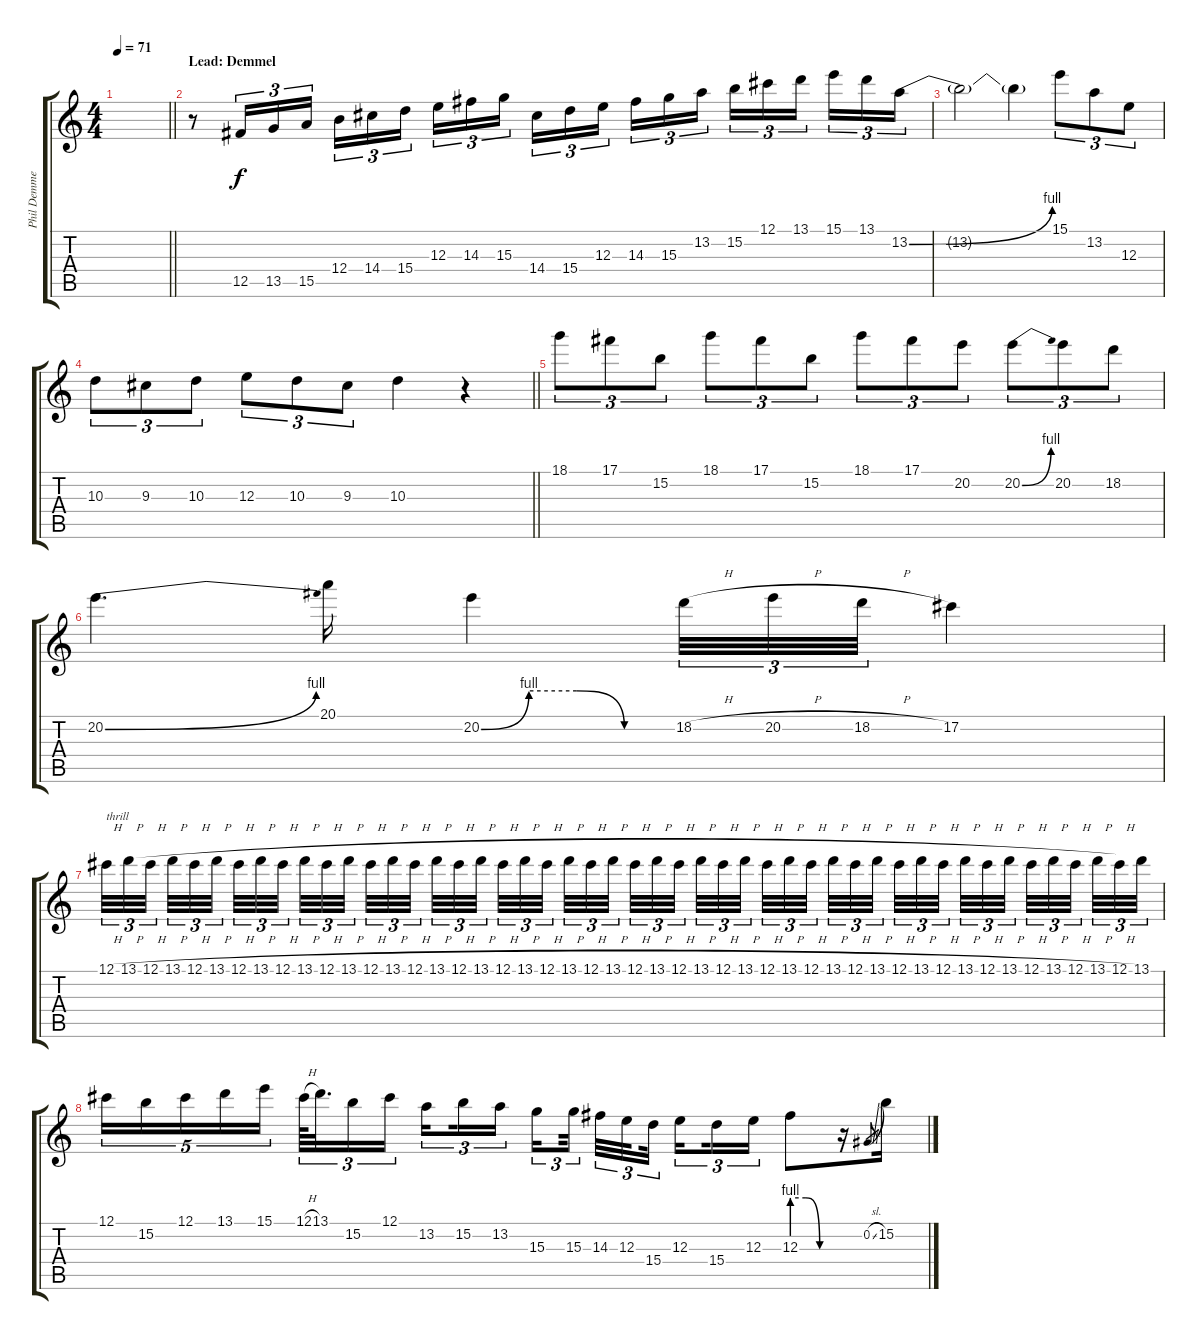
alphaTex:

\track ("Phil Demmel - Lead guitar" "Phil Demme") {instrument distortionguitar}
\staff {score tabs}
\tuning (Db4 Ab3 E3 B2 Gb2 B1) {hide}
\ts (4 4)
\tempo 71
\clef g2
\barLineRight lightlight
\ks c
|
\section ("" "Lead: Demmel")
r.8 12.5.16{tu (3 2)} 13.5.16{tu (3 2)} 15.5.16{tu (3 2)} 12.4.16{tu (3 2)} 14.4.16{tu (3 2)} 15.4.16{tu (3 2) beam splitsecondary} 12.3.16{tu (3 2)} 14.3.16{tu (3 2)} 15.3.16{tu (3 2)} 14.4.16{tu (3 2)} 15.4.16{tu (3 2)} 12.3.16{tu (3 2) beam splitsecondary} 14.3.16{tu (3 2)} 15.3.16{tu (3 2)} 13.2.16{tu (3 2)} 15.2.16{tu (3 2)} 12.1.16{tu (3 2)} 13.1.16{tu (3 2) beam splitsecondary} 15.1.16{tu (3 2)} 13.1.16{tu (3 2)} 13.2{be (bend 0 0 60 4)}.16{tu (3 2)} |
13.2{t}.2 13.2{t}.4 15.1.8{tu (3 2)} 13.2.8{tu (3 2)} 12.3.8{tu (3 2)} |
\barLineRight lightlight
10.3.8{tu (3 2)} 9.3.8{tu (3 2)} 10.3.8{tu (3 2)} 12.3.8{tu (3 2)} 10.3.8{tu (3 2)} 9.3.8{tu (3 2)} 10.3.4 r.4 |
18.1.8{tu (3 2)} 17.1.8{tu (3 2)} 15.2.8{tu (3 2)} 18.1.8{tu (3 2)} 17.1.8{tu (3 2)} 15.2.8{tu (3 2)} 18.1.8{tu (3 2)} 17.1.8{tu (3 2)} 20.2.8{tu (3 2)} 20.2{be (bend 0 0 60 4)}.8{tu (3 2)} 20.2.8{tu (3 2)} 18.2.8{tu (3 2)} |
20.2{be (bend 0 0 60 4)}.4{d} 20.1.16 20.2{be (custom 0 0 15 4 30 4 45 0 60 0)}.4 18.2{h}.32{tu (3 2)} 20.2{h}.32{tu (3 2)} 18.2{h}.32{tu (3 2)} 17.2.4 |
12.1{h}.32{tu (3 2) txt "thrill"} 13.1{h}.32{tu (3 2)} 12.1{h}.32{tu (3 2) beam splitsecondary} 13.1{h}.32{tu (3 2)} 12.1{h}.32{tu (3 2)} 13.1{h}.32{tu (3 2) beam splitsecondary} 12.1{h}.32{tu (3 2)} 13.1{h}.32{tu (3 2)} 12.1{h}.32{tu (3 2) beam splitsecondary} 13.1{h}.32{tu (3 2)} 12.1{h}.32{tu (3 2)} 13.1{h}.32{tu (3 2)} 12.1{h}.32{tu (3 2)} 13.1{h}.32{tu (3 2)} 12.1{h}.32{tu (3 2) beam splitsecondary} 13.1{h}.32{tu (3 2)} 12.1{h}.32{tu (3 2)} 13.1{h}.32{tu (3 2) beam splitsecondary} 12.1{h}.32{tu (3 2)} 13.1{h}.32{tu (3 2)} 12.1{h}.32{tu (3 2) beam splitsecondary} 13.1{h}.32{tu (3 2)} 12.1{h}.32{tu (3 2)} 13.1{h}.32{tu (3 2)} 12.1{h}.32{tu (3 2)} 13.1{h}.32{tu (3 2)} 12.1{h}.32{tu (3 2) beam splitsecondary} 13.1{h}.32{tu (3 2)} 12.1{h}.32{tu (3 2)} 13.1{h}.32{tu (3 2) beam splitsecondary} 12.1{h}.32{tu (3 2)} 13.1{h}.32{tu (3 2)} 12.1{h}.32{tu (3 2) beam splitsecondary} 13.1{h}.32{tu (3 2)} 12.1{h}.32{tu (3 2)} 13.1{h}.32{tu (3 2)} 12.1{h}.32{tu (3 2)} 13.1{h}.32{tu (3 2)} 12.1{h}.32{tu (3 2) beam splitsecondary} 13.1{h}.32{tu (3 2)} 12.1{h}.32{tu (3 2)} 13.1{h}.32{tu (3 2) beam splitsecondary} 12.1{h}.32{tu (3 2)} 13.1{h}.32{tu (3 2)} 12.1{h}.32{tu (3 2) beam splitsecondary} 13.1{h}.32{tu (3 2)} 12.1{h}.32{tu (3 2)} 13.1.32{tu (3 2)} |
12.1.16{tu (5 4)} 15.2.16{tu (5 4)} 12.1.16{tu (5 4)} 13.1.16{tu (5 4)} 15.1.16{tu (5 4)} 12.1{h}.64{tu (3 2)} 13.1.32{d tu (3 2)} 15.2.16{tu (3 2)} 12.1.16{tu (3 2)} 13.2.16{tu (3 2) beam splitsecondary} 15.2.16{tu (3 2)} 13.2.16{tu (3 2)} 15.3.16{tu (3 2) beam splitsecondary} 15.3.32{tu (3 2)} 14.3.32{tu (3 2)} 12.3.32{tu (3 2) beam splitsecondary} 15.4.32{tu (3 2)} 12.3.16{tu (3 2) beam splitsecondary} 15.4.16{tu (3 2)} 12.3.16{tu (3 2)} 12.3{be (custom 0 4 20 4 40 0 60 0)}.8 r.16 0.2{sl}.8{gr} 15.2.16
